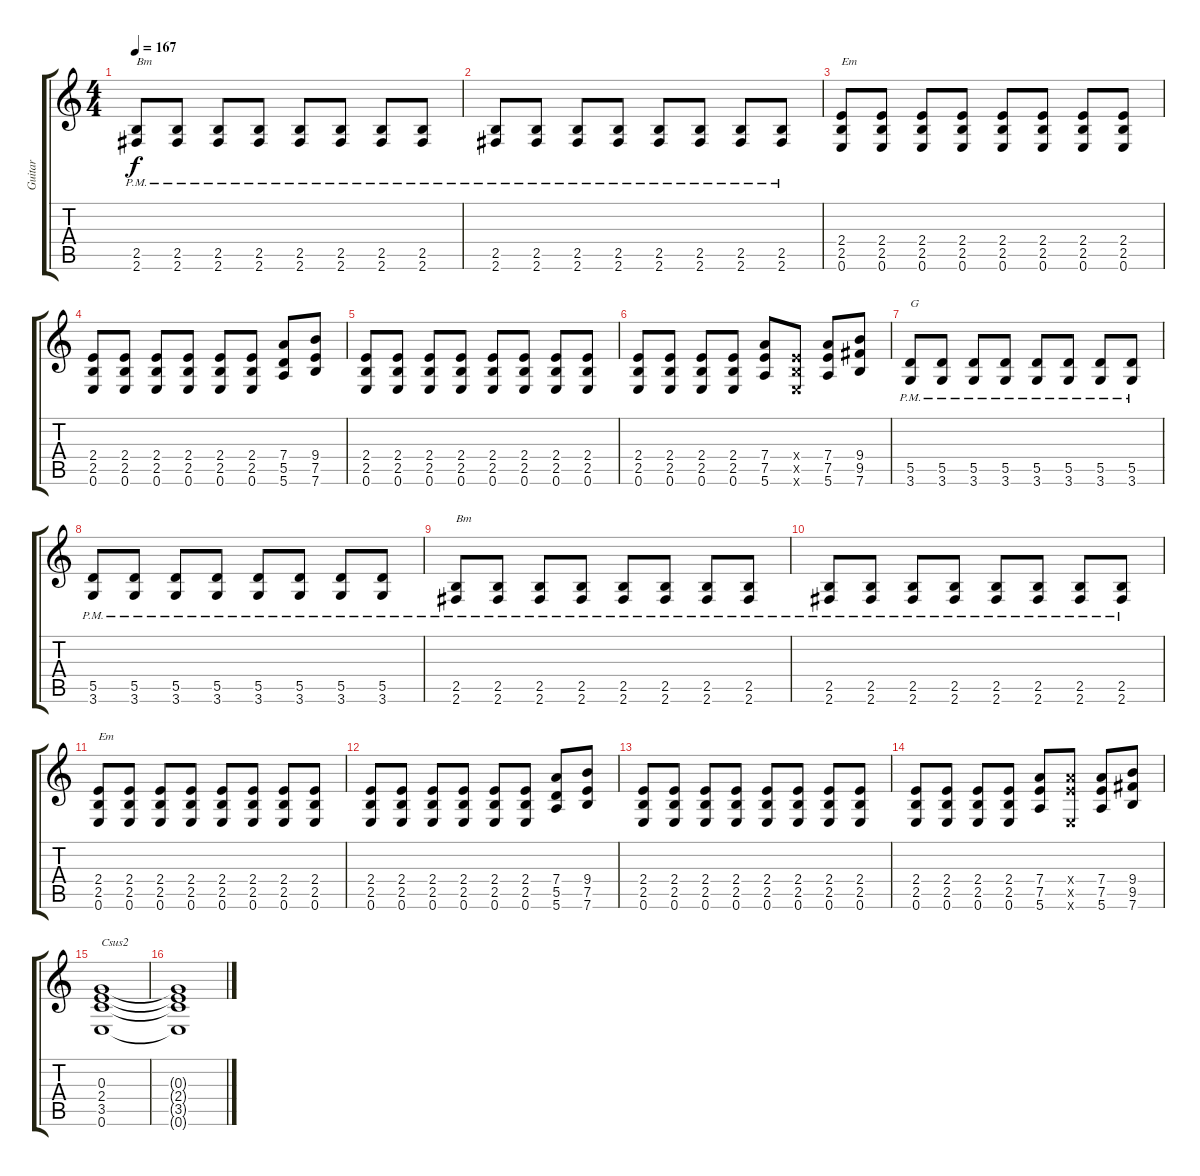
\track ("Guitar" "Guitar") {instrument overdrivenguitar}
\staff {score tabs}
\tuning (E4 B3 G3 D3 A2 E2) {hide}
\ts (4 4)
\tempo 167
\clef g2
\ks c
(2.5{pm} 2.6{pm}).8{txt "Bm" dy f} (2.5{pm} 2.6{pm}).8 (2.5{pm} 2.6{pm}).8 (2.5{pm} 2.6{pm}).8 (2.5{pm} 2.6{pm}).8 (2.5{pm} 2.6{pm}).8 (2.5{pm} 2.6{pm}).8 (2.5{pm} 2.6{pm}).8 |
(2.5{pm} 2.6{pm}).8 (2.5{pm} 2.6{pm}).8 (2.5{pm} 2.6{pm}).8 (2.5{pm} 2.6{pm}).8 (2.5{pm} 2.6{pm}).8 (2.5{pm} 2.6{pm}).8 (2.5{pm} 2.6{pm}).8 (2.5{pm} 2.6{pm}).8 |
(2.4 2.5 0.6).8{txt "Em"} (2.4 2.5 0.6).8 (2.4 2.5 0.6).8 (2.4 2.5 0.6).8 (2.4 2.5 0.6).8 (2.4 2.5 0.6).8 (2.4 2.5 0.6).8 (2.4 2.5 0.6).8 |
(2.4 2.5 0.6).8 (2.4 2.5 0.6).8 (2.4 2.5 0.6).8 (2.4 2.5 0.6).8 (2.4 2.5 0.6).8 (2.4 2.5 0.6).8 (7.4 5.5 5.6).8 (9.4 7.5 7.6).8 |
(2.4 2.5 0.6).8 (2.4 2.5 0.6).8 (2.4 2.5 0.6).8 (2.4 2.5 0.6).8 (2.4 2.5 0.6).8 (2.4 2.5 0.6).8 (2.4 2.5 0.6).8 (2.4 2.5 0.6).8 |
(2.4 2.5 0.6).8 (2.4 2.5 0.6).8 (2.4 2.5 0.6).8 (2.4 2.5 0.6).8 (7.4 7.5 5.6).8 (2.4{x} 2.5{x} 0.6{x}).8 (7.4 7.5 5.6).8 (9.4 9.5 7.6).8 |
(5.5{pm} 3.6{pm}).8{txt "G"} (5.5{pm} 3.6{pm}).8 (5.5{pm} 3.6{pm}).8 (5.5{pm} 3.6{pm}).8 (5.5{pm} 3.6{pm}).8 (5.5{pm} 3.6{pm}).8 (5.5{pm} 3.6{pm}).8 (5.5{pm} 3.6{pm}).8 |
(5.5{pm} 3.6{pm}).8 (5.5{pm} 3.6{pm}).8 (5.5{pm} 3.6{pm}).8 (5.5{pm} 3.6{pm}).8 (5.5{pm} 3.6{pm}).8 (5.5{pm} 3.6{pm}).8 (5.5{pm} 3.6{pm}).8 (5.5{pm} 3.6{pm}).8 |
(2.5{pm} 2.6{pm}).8{txt "Bm"} (2.5{pm} 2.6{pm}).8 (2.5{pm} 2.6{pm}).8 (2.5{pm} 2.6{pm}).8 (2.5{pm} 2.6{pm}).8 (2.5{pm} 2.6{pm}).8 (2.5{pm} 2.6{pm}).8 (2.5{pm} 2.6{pm}).8 |
(2.5{pm} 2.6{pm}).8 (2.5{pm} 2.6{pm}).8 (2.5{pm} 2.6{pm}).8 (2.5{pm} 2.6{pm}).8 (2.5{pm} 2.6{pm}).8 (2.5{pm} 2.6{pm}).8 (2.5{pm} 2.6{pm}).8 (2.5{pm} 2.6{pm}).8 |
(2.4 2.5 0.6).8{txt "Em"} (2.4 2.5 0.6).8 (2.4 2.5 0.6).8 (2.4 2.5 0.6).8 (2.4 2.5 0.6).8 (2.4 2.5 0.6).8 (2.4 2.5 0.6).8 (2.4 2.5 0.6).8 |
(2.4 2.5 0.6).8 (2.4 2.5 0.6).8 (2.4 2.5 0.6).8 (2.4 2.5 0.6).8 (2.4 2.5 0.6).8 (2.4 2.5 0.6).8 (7.4 5.5 5.6).8 (9.4 7.5 7.6).8 |
(2.4 2.5 0.6).8 (2.4 2.5 0.6).8 (2.4 2.5 0.6).8 (2.4 2.5 0.6).8 (2.4 2.5 0.6).8 (2.4 2.5 0.6).8 (2.4 2.5 0.6).8 (2.4 2.5 0.6).8 |
(2.4 2.5 0.6).8 (2.4 2.5 0.6).8 (2.4 2.5 0.6).8 (2.4 2.5 0.6).8 (7.4 7.5 5.6).8 (7.4{x} 7.5{x} 0.6{x}).8 (7.4 7.5 5.6).8 (9.4 9.5 7.6).8 |
(0.3 2.4 3.5 0.6).1{txt "Csus2"} |
(0.3{t} 2.4{t} 3.5{t} 0.6{t}).1
